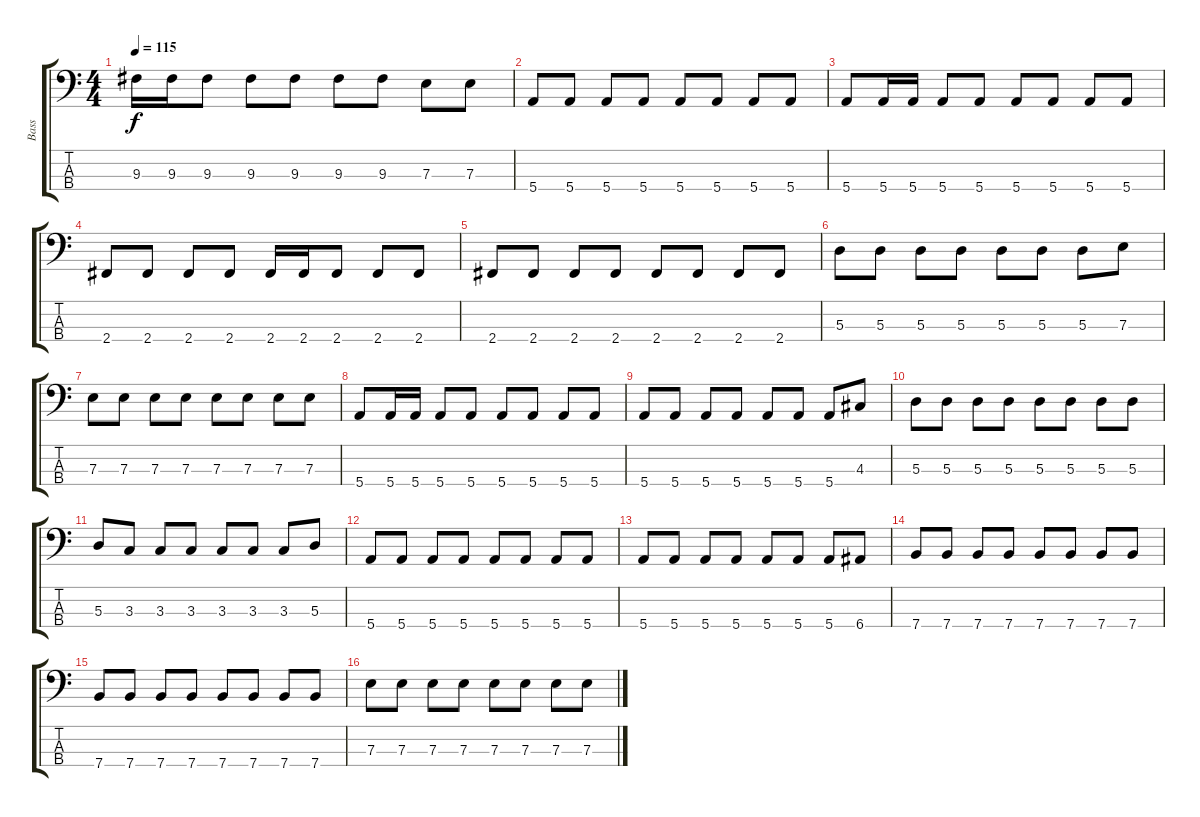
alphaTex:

\track ("Bass" "Bass") {instrument fretlessbass}
\staff {score tabs}
\tuning (G2 D2 A1 E1) {hide}
\ts (4 4)
\tempo 115
\clef f4
\ks c
9.3.16{dy f} 9.3.16 9.3.8 9.3.8 9.3.8 9.3.8 9.3.8 7.3.8 7.3.8 |
5.4.8 5.4.8 5.4.8 5.4.8 5.4.8 5.4.8 5.4.8 5.4.8 |
5.4.8 5.4.16 5.4.16 5.4.8 5.4.8 5.4.8 5.4.8 5.4.8 5.4.8 |
2.4.8 2.4.8 2.4.8 2.4.8 2.4.16 2.4.16 2.4.8 2.4.8 2.4.8 |
2.4.8 2.4.8 2.4.8 2.4.8 2.4.8 2.4.8 2.4.8 2.4.8 |
5.3.8 5.3.8 5.3.8 5.3.8 5.3.8 5.3.8 5.3.8 7.3.8 |
7.3.8 7.3.8 7.3.8 7.3.8 7.3.8 7.3.8 7.3.8 7.3.8 |
5.4.8 5.4.16 5.4.16 5.4.8 5.4.8 5.4.8 5.4.8 5.4.8 5.4.8 |
5.4.8 5.4.8 5.4.8 5.4.8 5.4.8 5.4.8 5.4.8 4.3.8 |
5.3.8 5.3.8 5.3.8 5.3.8 5.3.8 5.3.8 5.3.8 5.3.8 |
5.3.8 3.3.8 3.3.8 3.3.8 3.3.8 3.3.8 3.3.8 5.3.8 |
5.4.8 5.4.8 5.4.8 5.4.8 5.4.8 5.4.8 5.4.8 5.4.8 |
5.4.8 5.4.8 5.4.8 5.4.8 5.4.8 5.4.8 5.4.8 6.4.8 |
7.4.8 7.4.8 7.4.8 7.4.8 7.4.8 7.4.8 7.4.8 7.4.8 |
7.4.8 7.4.8 7.4.8 7.4.8 7.4.8 7.4.8 7.4.8 7.4.8 |
7.3.8 7.3.8 7.3.8 7.3.8 7.3.8 7.3.8 7.3.8 7.3.8
